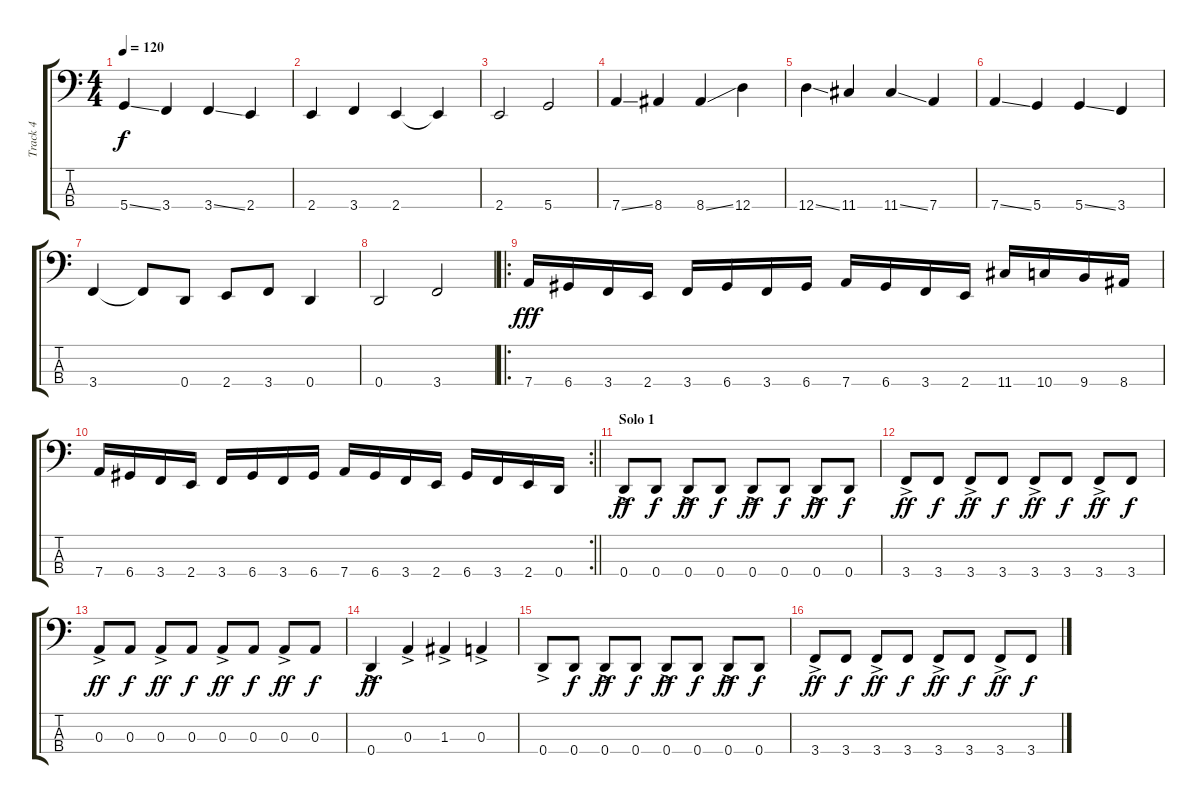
\track ("Track 4" "Track 4") {instrument electricbassfinger}
\staff {score tabs}
\tuning (G2 D2 A1 D1) {hide}
\ts (4 4)
\tempo 120
\clef f4
\ks c
5.4{ss}.4{dy f} 3.4.4 3.4{ss}.4 2.4.4 |
2.4.4 3.4.4 2.4.4 2.4{t}.4 |
2.4.2 5.4.2 |
7.4{ss}.4 8.4.4 8.4{ss}.4 12.4.4 |
12.4{ss}.4 11.4.4 11.4{ss}.4 7.4.4 |
7.4{ss}.4 5.4.4 5.4{ss}.4 3.4.4 |
3.4.4 3.4{t}.8 0.4.8 2.4.8 3.4.8 0.4.4 |
0.4.2 3.4.2 |
\ro
7.4.16{dy fff} 6.4.16 3.4.16 2.4.16 3.4.16 6.4.16 3.4.16 6.4.16 7.4.16 6.4.16 3.4.16 2.4.16 11.4.16 10.4.16 9.4.16 8.4.16 |
\rc 2
\barLineRight lightlight
7.4.16 6.4.16 3.4.16 2.4.16 3.4.16 6.4.16 3.4.16 6.4.16 7.4.16 6.4.16 3.4.16 2.4.16 6.4.16 3.4.16 2.4.16 0.4.16 |
\section ("" "Solo 1")
0.4{ac}.8{dy ff} 0.4.8{dy f} 0.4{ac}.8{dy ff} 0.4.8{dy f} 0.4{ac}.8{dy ff} 0.4.8{dy f} 0.4{ac}.8{dy ff} 0.4.8{dy f} |
3.4{ac}.8{dy ff} 3.4.8{dy f} 3.4{ac}.8{dy ff} 3.4.8{dy f} 3.4{ac}.8{dy ff} 3.4.8{dy f} 3.4{ac}.8{dy ff} 3.4.8{dy f} |
0.3{ac}.8{dy ff} 0.3.8{dy f} 0.3{ac}.8{dy ff} 0.3.8{dy f} 0.3{ac}.8{dy ff} 0.3.8{dy f} 0.3{ac}.8{dy ff} 0.3.8{dy f} |
0.4{ac}.4{dy ff} 0.3{ac}.4 1.3{ac}.4 0.3{ac}.4 |
0.4{ac}.8 0.4.8{dy f} 0.4{ac}.8{dy ff} 0.4.8{dy f} 0.4{ac}.8{dy ff} 0.4.8{dy f} 0.4{ac}.8{dy ff} 0.4.8{dy f} |
3.4{ac}.8{dy ff} 3.4.8{dy f} 3.4{ac}.8{dy ff} 3.4.8{dy f} 3.4{ac}.8{dy ff} 3.4.8{dy f} 3.4{ac}.8{dy ff} 3.4.8{dy f}
